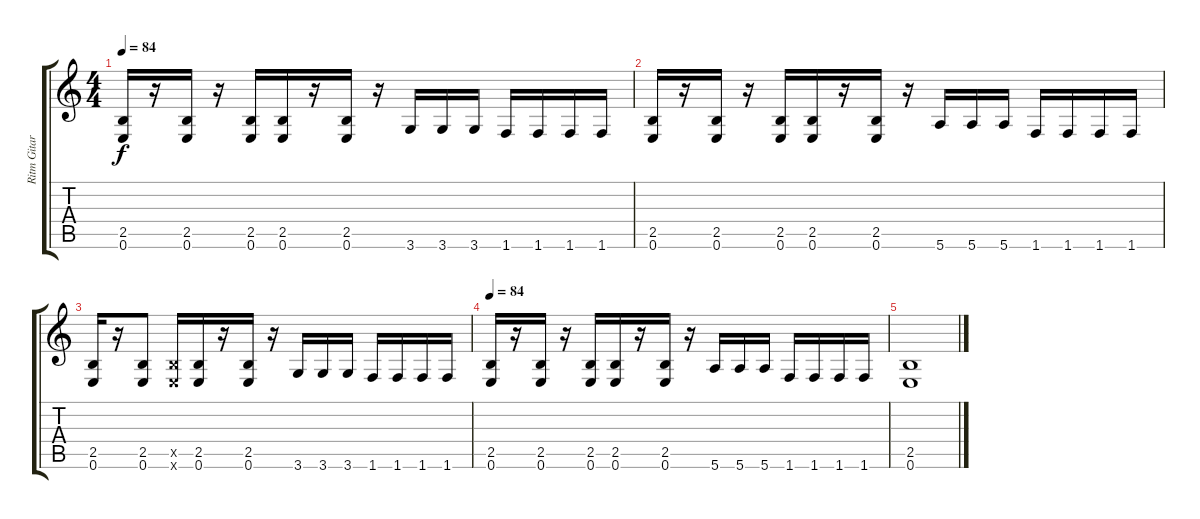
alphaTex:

\track ("Ritm Gitar" "Ritm Gitar") {instrument electricguitarjazz}
\staff {score tabs}
\tuning (E4 B3 G3 D3 A2 E2) {hide}
\ts (4 4)
\tempo 84
\clef g2
\ks c
(2.5 0.6).16{dy f} r.16 (2.5 0.6).16 r.16 (2.5 0.6).16 (2.5 0.6).16 r.16 (2.5 0.6).16 r.16 3.6.16 3.6.16 3.6.16 1.6.16 1.6.16 1.6.16 1.6.16 |
(2.5 0.6).16 r.16 (2.5 0.6).16 r.16 (2.5 0.6).16 (2.5 0.6).16 r.16 (2.5 0.6).16 r.16 5.6.16 5.6.16 5.6.16 1.6.16 1.6.16 1.6.16 1.6.16 |
(2.5 0.6).16 r.16 (2.5 0.6).8 (2.5{x} 0.6{x}).16 (2.5 0.6).16 r.16 (2.5 0.6).16 r.16 3.6.16 3.6.16 3.6.16 1.6.16 1.6.16 1.6.16 1.6.16 |
\tempo 84
(2.5 0.6).16 r.16 (2.5 0.6).16 r.16 (2.5 0.6).16 (2.5 0.6).16 r.16 (2.5 0.6).16 r.16 5.6.16 5.6.16 5.6.16 1.6.16 1.6.16 1.6.16 1.6.16 |
(2.5 0.6).1
